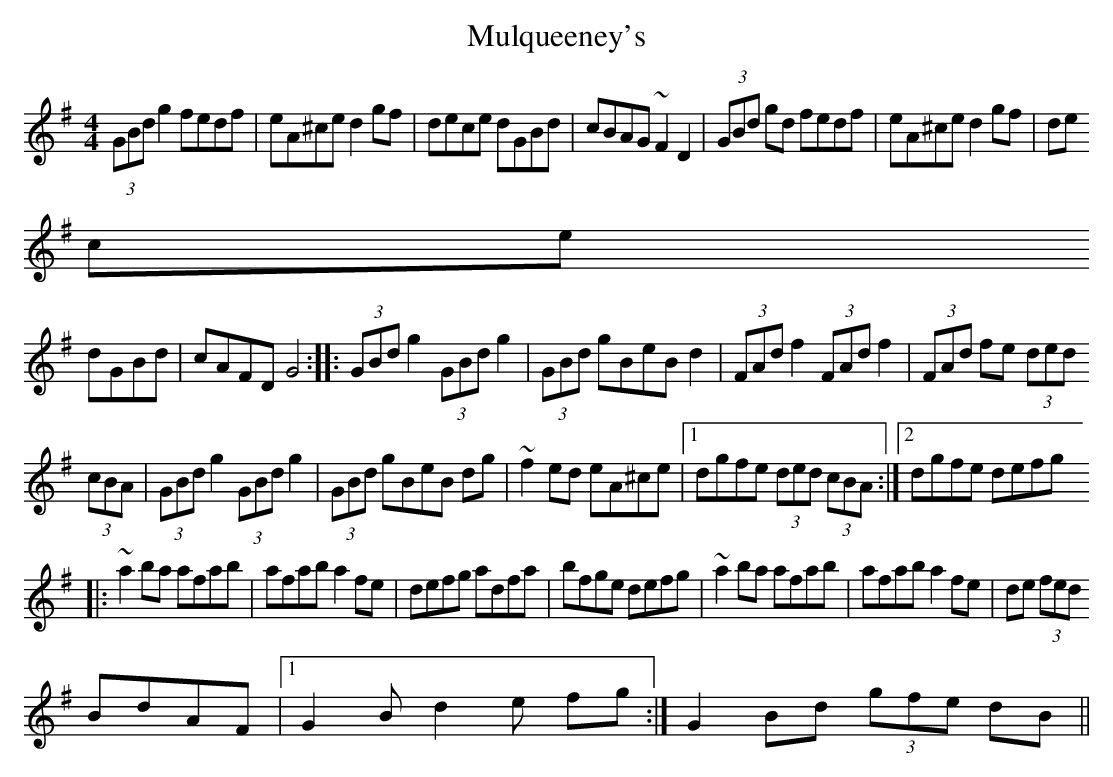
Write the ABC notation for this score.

X:1
T:Mulqueeney's
M:4/4
L:1/8
K:G
(3GBd g2fedf|eA^ce d2gf|dece dGBd|cBAG ~F2D2|(3GBd gd fedf|eA^ce d2gf|de
ce
dGBd|\
cAFD G4::(3GBd g2(3GBd g2|(3GBd gBeB d2|(3FAd f2(3FAd f2|(3FAd fe (3ded
(3cBA|\
(3GBd g2(3GBd g2|(3GBd gBeB dg|~f2ed eA^ce|1dgfe (3ded (3cBA:|2dgfe defg
|:\
~a2ba afab|afab a2fe|defg adfa|bfge defg|~a2ba afab|afab a2fe|de (3fed
BdAF|1G2B d2e fg:|\
2G2Bd (3gfe dB||
